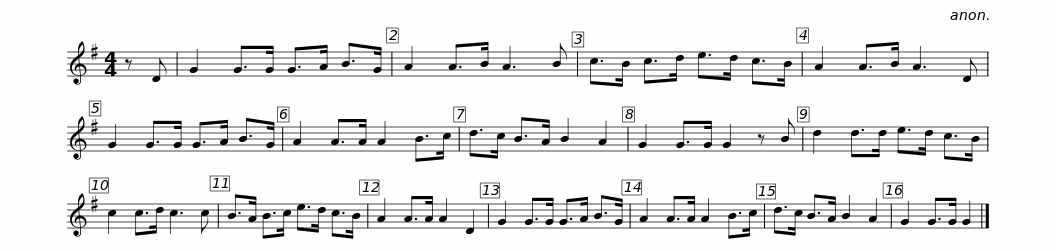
X:1
L:1/8
M:4/4
I:linebreak $
K:G
V:1 treble
V:1
 z D | G2 G>G G>A B>G | A2 A>B A3 B | c>B c>d e>d c>B | A2 A>B A3 D | %5
 G2 G>G G>A B>G |$ A2 A>A A2 B>c | d>c B>A B2 A2 | G2 G>G G2 z B | d2 d>d e>d c>B | %10
 c2 c>d c3 c | B>A B>c e>d c>B |$ A2 A>A A2 D2 | G2 G>G G>A B>G | A2 A>A A2 B>c | %15
 d>c B>A B2 A2 | G2 G>G G2 |] %17
